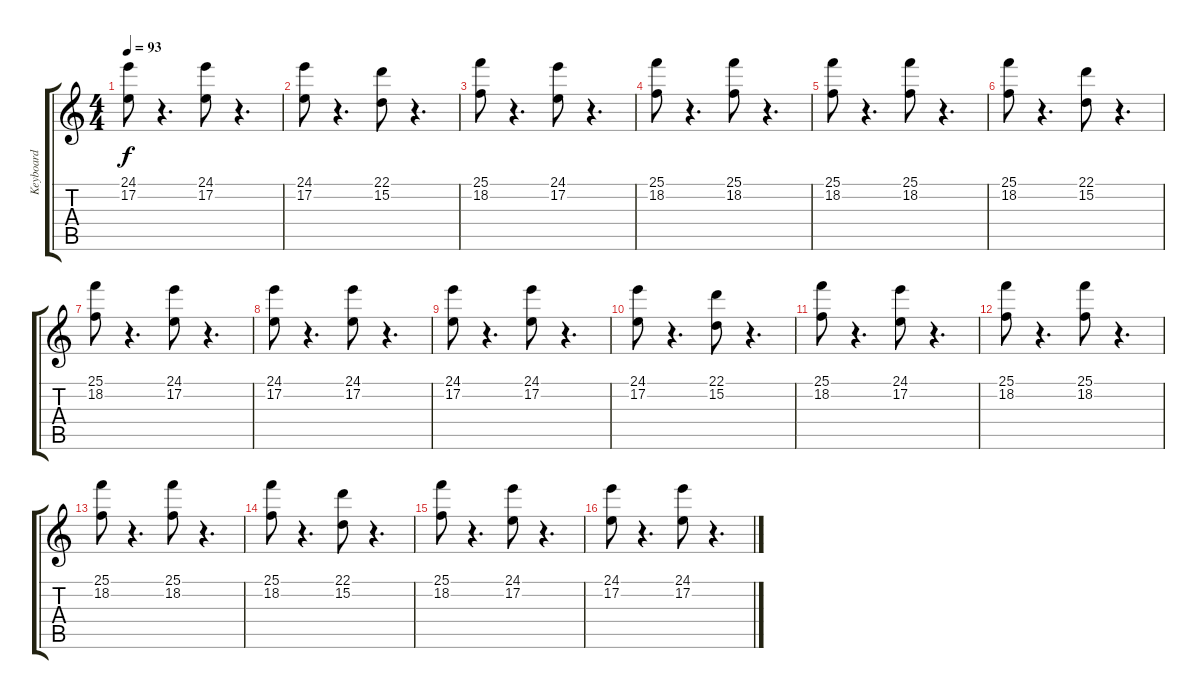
\track ("Keyboard" "Keyboard") {instrument stringensemble1}
\staff {score tabs}
\tuning (E4 B3 G3 D3 A2 D2) {hide}
\ts (4 4)
\tempo 93
\clef g2
\ks c
(24.1 17.2).8{dy f} r.4{d} (24.1 17.2).8 r.4{d} |
(24.1 17.2).8 r.4{d} (22.1 15.2).8 r.4{d} |
(25.1 18.2).8 r.4{d} (24.1 17.2).8 r.4{d} |
(25.1 18.2).8 r.4{d} (25.1 18.2).8 r.4{d} |
(25.1 18.2).8 r.4{d} (25.1 18.2).8 r.4{d} |
(25.1 18.2).8 r.4{d} (22.1 15.2).8 r.4{d} |
(25.1 18.2).8 r.4{d} (24.1 17.2).8 r.4{d} |
(24.1 17.2).8 r.4{d} (24.1 17.2).8 r.4{d} |
(24.1 17.2).8 r.4{d} (24.1 17.2).8 r.4{d} |
(24.1 17.2).8 r.4{d} (22.1 15.2).8 r.4{d} |
(25.1 18.2).8 r.4{d} (24.1 17.2).8 r.4{d} |
(25.1 18.2).8 r.4{d} (25.1 18.2).8 r.4{d} |
(25.1 18.2).8 r.4{d} (25.1 18.2).8 r.4{d} |
(25.1 18.2).8 r.4{d} (22.1 15.2).8 r.4{d} |
(25.1 18.2).8 r.4{d} (24.1 17.2).8 r.4{d} |
(24.1 17.2).8 r.4{d} (24.1 17.2).8 r.4{d}
